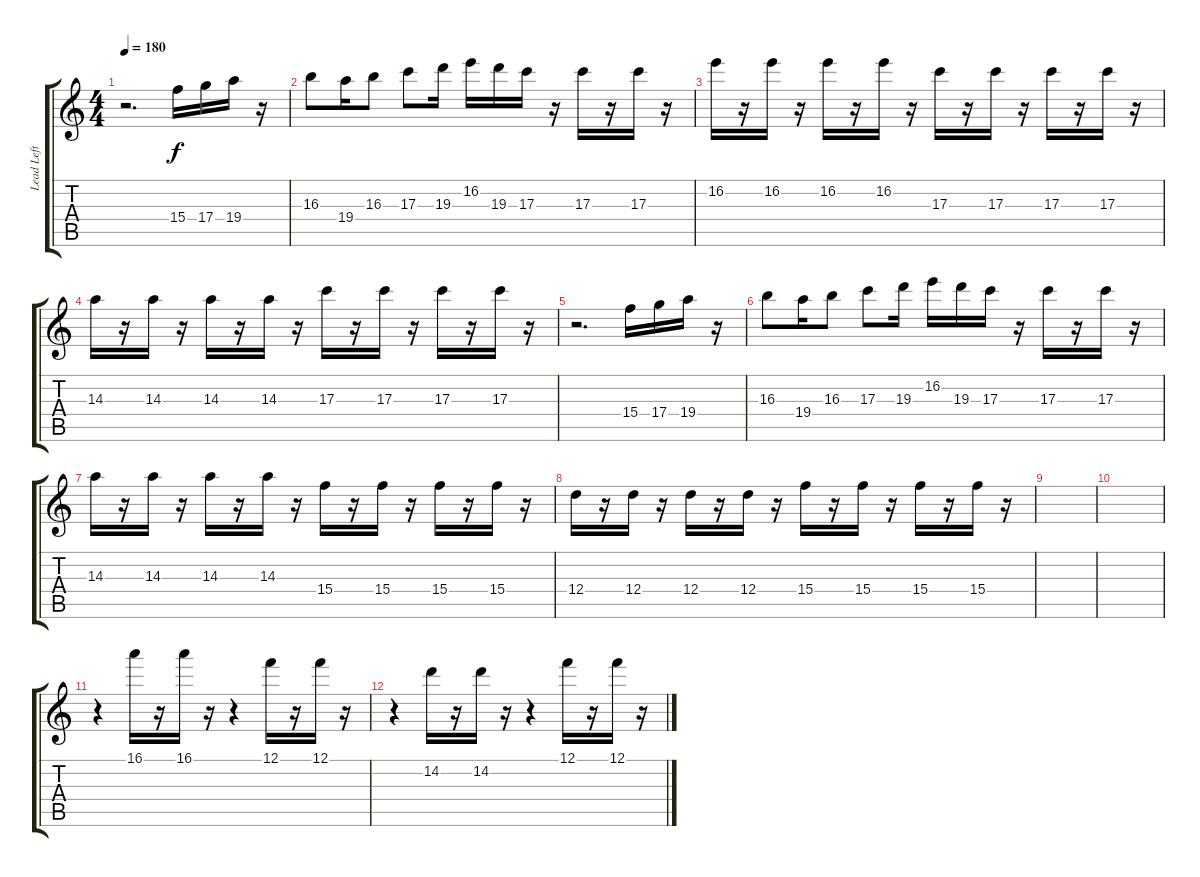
\track ("Lead Left" "Lead Left") {instrument overdrivenguitar}
\staff {score tabs}
\tuning (F4 C4 G3 D3 A2 E2) {hide}
\ts (4 4)
\tempo 180
\clef g2
\ks c
r.2{d dy f} 15.4.16 17.4.16 19.4.16 r.16 |
16.3.8 19.4.16 16.3.8 17.3.8 19.3.16 16.2.16 19.3.16 17.3.16 r.16 17.3.16 r.16 17.3.16 r.16 |
16.2.16 r.16 16.2.16 r.16 16.2.16 r.16 16.2.16 r.16 17.3.16 r.16 17.3.16 r.16 17.3.16 r.16 17.3.16 r.16 |
14.3.16 r.16 14.3.16 r.16 14.3.16 r.16 14.3.16 r.16 17.3.16 r.16 17.3.16 r.16 17.3.16 r.16 17.3.16 r.16 |
r.2{d} 15.4.16 17.4.16 19.4.16 r.16 |
16.3.8 19.4.16 16.3.8 17.3.8 19.3.16 16.2.16 19.3.16 17.3.16 r.16 17.3.16 r.16 17.3.16 r.16 |
14.3.16 r.16 14.3.16 r.16 14.3.16 r.16 14.3.16 r.16 15.4.16 r.16 15.4.16 r.16 15.4.16 r.16 15.4.16 r.16 |
12.4.16 r.16 12.4.16 r.16 12.4.16 r.16 12.4.16 r.16 15.4.16 r.16 15.4.16 r.16 15.4.16 r.16 15.4.16 r.16 |
|
|
r.4 16.1.16 r.16 16.1.16 r.16 r.4 12.1.16 r.16 12.1.16 r.16 |
r.4 14.2.16 r.16 14.2.16 r.16 r.4 12.1.16 r.16 12.1.16 r.16
